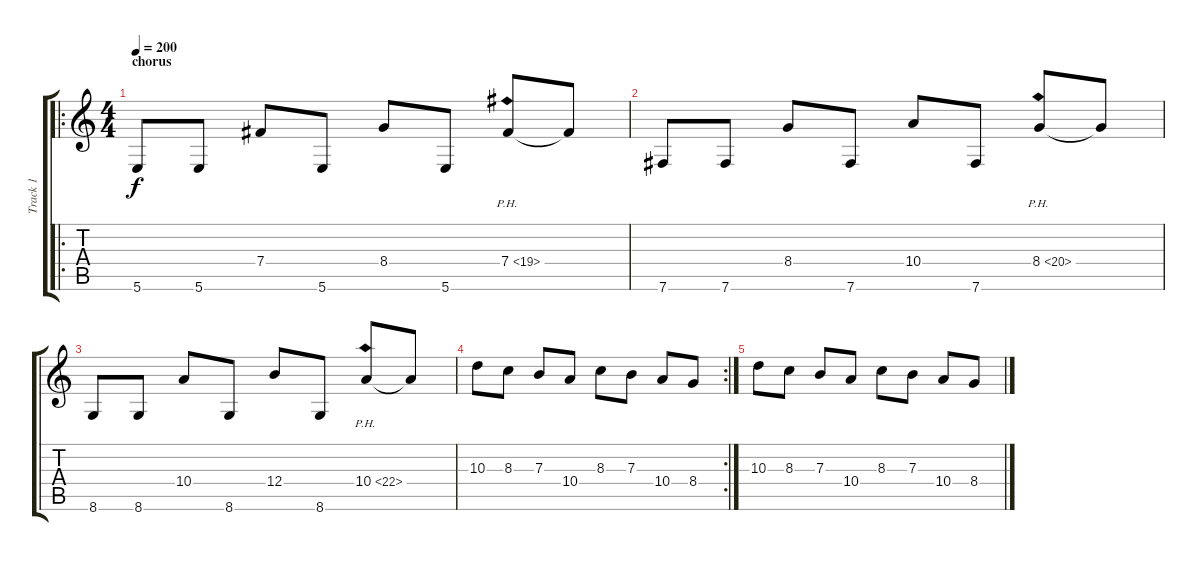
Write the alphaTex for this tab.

\track ("Track 1" "Track 1") {instrument distortionguitar}
\staff {score tabs}
\tuning (Db4 Ab3 E3 B2 Gb2 B1) {hide}
\ro
\ts (4 4)
\section ("" "chorus")
\tempo 200
\clef g2
\ks c
5.6.8{dy f} 5.6.8 7.4.8 5.6.8 8.4.8 5.6.8 7.4{ph 12}.8 7.4{t}.8 |
7.6.8 7.6.8 8.4.8 7.6.8 10.4.8 7.6.8 8.4{ph 12}.8 8.4{t}.8 |
8.6.8 8.6.8 10.4.8 8.6.8 12.4.8 8.6.8 10.4{ph 12}.8 10.4{t}.8 |
\rc 2
10.3.8 8.3.8 7.3.8 10.4.8 8.3.8 7.3.8 10.4.8 8.4.8 |
10.3.8 8.3.8 7.3.8 10.4.8 8.3.8 7.3.8 10.4.8 8.4.8
